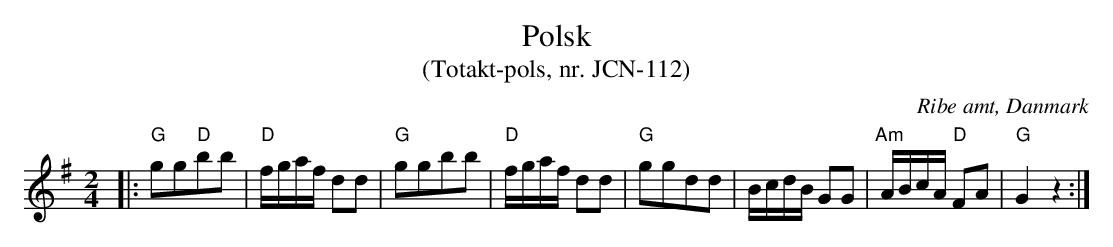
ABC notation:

X:1
T:Polsk
T:(Totakt-pols, nr. JCN-112)
O:Ribe amt, Danmark
M:2/4
L:1/16
K:G
|: "G"g2g2"D"b2b2 | "D"fgaf d2d2 | "G"g2g2b2b2 | "D"fgaf d2d2 | "G"g2g2d2d2 | BcdB G2G2 | "Am"ABcA "D"F2A2 | "G"G4 z4 :|
